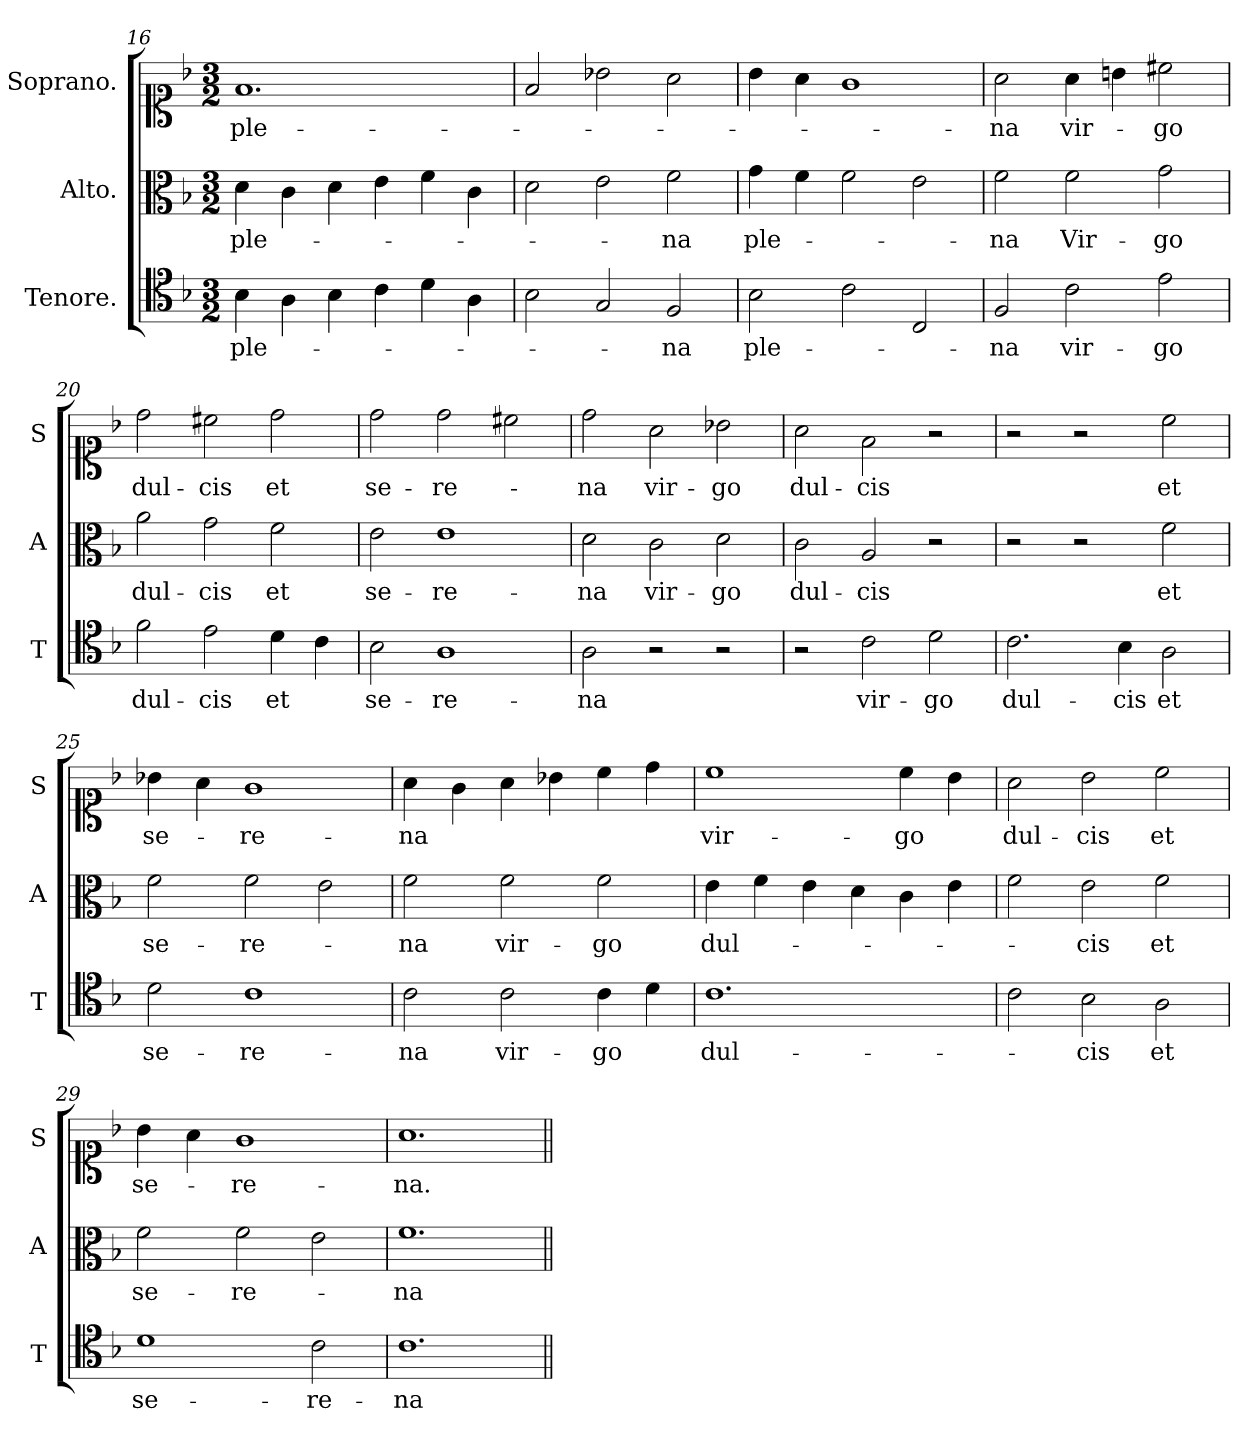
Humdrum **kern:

**kern	**text	**kern	**text	**kern	**text
*part3	*part3	*part2	*part2	*part1	*part1
*staff3	*staff3	*staff2	*staff2	*staff1	*staff1
*I"Tenore.	*	*I"Alto.	*	*I"Soprano.	*
*I'T	*	*I'A	*	*I'S	*
*clefC4	*	*clefC3	*	*clefC1	*
*k[b-]	*	*k[b-]	*	*k[b-]	*
*M3/2	*	*M3/2	*	*M3/2	*
=16	=16	=16	=16	=16	=16
4B-\	ple-	4d\	ple-	1.f	ple-
4A\	.	4c\	.	.	.
4B-\	.	4d\	.	.	.
4c\	.	4e\	.	.	.
4d\	.	4f\	.	.	.
4A\	.	4c\	.	.	.
=17	=17	=17	=17	=17	=17
2B-\	.	2d\	.	2f/	.
2G/	.	2e\	.	2b-X\	.
2F/	-na	2f\	-na	2a\	.
=18	=18	=18	=18	=18	=18
2B-\	ple-	4g\	ple-	4b-\	.
.	.	4f\	.	4a\	.
2c\	.	2f\	.	1g	.
2C/	.	2e\	.	.	.
=19	=19	=19	=19	=19	=19
2F/	-na	2f\	-na	2a\	-na
2c\	vir-	2f\	Vir-	4a\	vir-
.	.	.	.	4bn\	.
2e\	-go	2g\	-go	2cc#X\	-go
=20	=20	=20	=20	=20	=20
2f\	dul-	2a\	dul-	2dd\	dul-
2e\	-cis	2g\	-cis	2cc#X\	-cis
4d\	et	2f\	et	2dd\	et
4c\	.	.	.	.	.
=21	=21	=21	=21	=21	=21
2B-\	se-	2e\	se-	2dd\	se-
1A	-re-	1e	-re-	2dd\	-re-
.	.	.	.	2cc#X\	.
=22	=22	=22	=22	=22	=22
2A\	-na	2d\	-na	2dd\	-na
2r	.	2c\	vir-	2a\	vir-
2r	.	2d\	-go	2b-X\	-go
=23	=23	=23	=23	=23	=23
2r	.	2c\	dul-	2a\	dul-
2c\	vir-	2A/	-cis	2f\	-cis
2d\	-go	2r	.	2r	.
=24	=24	=24	=24	=24	=24
2.c\	dul-	2r	.	2r	.
.	.	2r	.	2r	.
4B-\	-cis	.	.	.	.
2A\	et	2f\	et	2cc\	et
=25	=25	=25	=25	=25	=25
2d\	se-	2f\	se-	4b-X\	se-
.	.	.	.	4a\	.
1c	-re-	2f\	-re-	1g	-re-
.	.	2e\	.	.	.
=26	=26	=26	=26	=26	=26
2c\	-na	2f\	-na	4a\	-na
.	.	.	.	4g\	.
2c\	vir-	2f\	vir-	4a\	.
.	.	.	.	4b-X\	.
4c\	-go	2f\	-go	4cc\	.
4d\	.	.	.	4dd\	.
=27	=27	=27	=27	=27	=27
1.c	dul-	4e\	dul-	1cc	vir-
.	.	4f\	.	.	.
.	.	4e\	.	.	.
.	.	4d\	.	.	.
.	.	4c\	.	4cc\	-go
.	.	4e\	.	4b-\	.
=28	=28	=28	=28	=28	=28
2c\	.	2f\	.	2a\	dul-
2B-\	-cis	2e\	-cis	2b-\	-cis
2A\	et	2f\	et	2cc\	et
=29	=29	=29	=29	=29	=29
1d	se-	2f\	se-	4b-\	se-
.	.	.	.	4a\	.
.	.	2f\	-re-	1g	-re-
2c\	-re-	2e\	.	.	.
=30	=30	=30	=30	=30	=30
1.c	-na	1.f	-na	1.a	-na.
=||	=||	=||	=||	=||	=||
*-	*-	*-	*-	*-	*-
